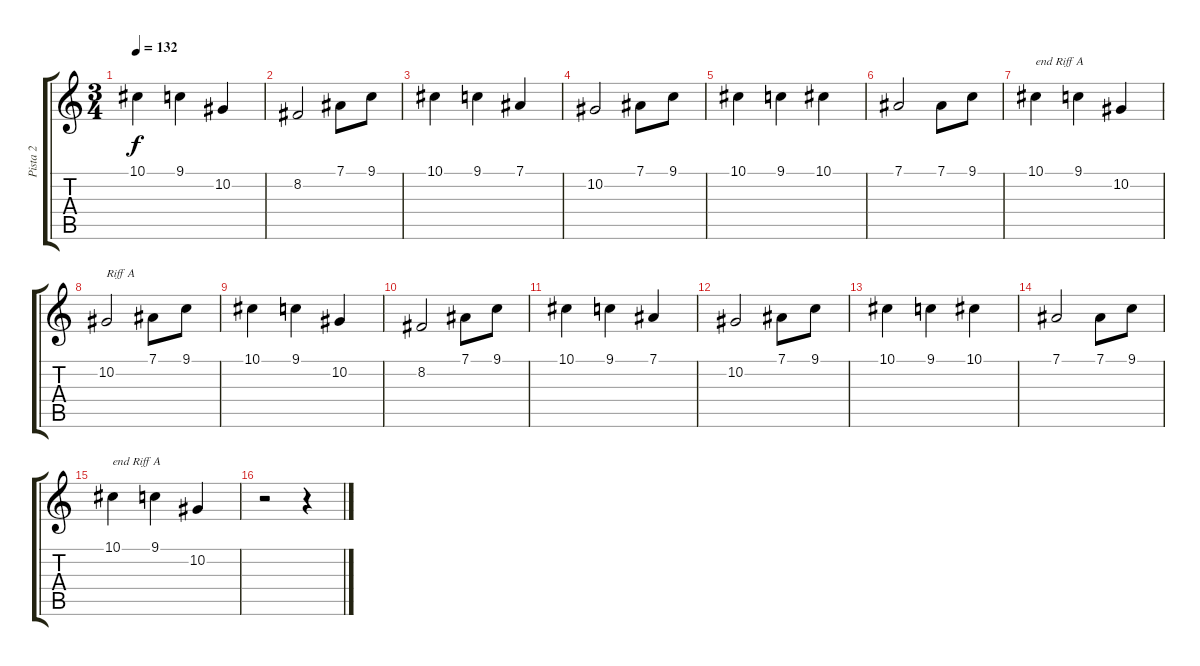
\track ("Pista 2" "Pista 2") {instrument fiddle}
\staff {score tabs}
\tuning (Eb4 Bb3 Gb3 Db3 Ab2 Eb2) {hide}
\ts (3 4)
\tempo 132
\clef g2
\ks c
10.1.4{dy f} 9.1.4 10.2.4 |
8.2.2 7.1.8 9.1.8 |
10.1.4 9.1.4 7.1.4 |
10.2.2 7.1.8 9.1.8 |
10.1.4 9.1.4 10.1.4 |
7.1.2 7.1.8 9.1.8 |
10.1.4{txt "end Riff A"} 9.1.4 10.2.4 |
10.2.2{txt "Riff A"} 7.1.8 9.1.8 |
10.1.4 9.1.4 10.2.4 |
8.2.2 7.1.8 9.1.8 |
10.1.4 9.1.4 7.1.4 |
10.2.2 7.1.8 9.1.8 |
10.1.4 9.1.4 10.1.4 |
7.1.2 7.1.8 9.1.8 |
10.1.4{txt "end Riff A"} 9.1.4 10.2.4 |
r.2 r.4
